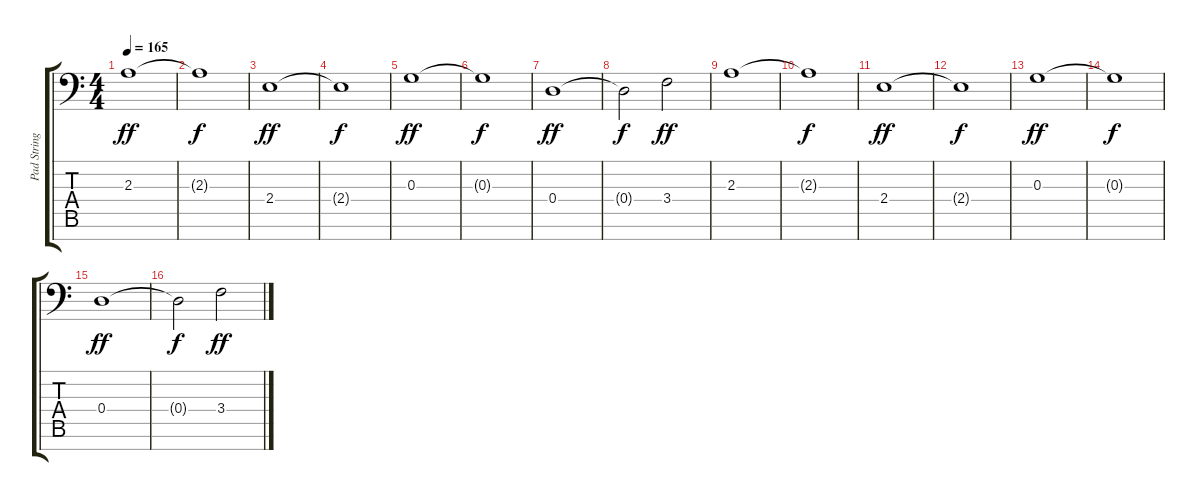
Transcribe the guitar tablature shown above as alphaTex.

\track ("Pad Strings" "Pad String") {instrument synthstrings2}
\staff {score tabs}
\tuning (C8 B3 G3 D3 A2 E2 C-1) {hide}
\ts (4 4)
\tempo 165
\clef f4
\ks c
2.3.1{dy ff} |
2.3{t}.1{dy f} |
2.4.1{dy ff} |
2.4{t}.1{dy f} |
0.3.1{dy ff} |
0.3{t}.1{dy f} |
0.4.1{dy ff} |
0.4{t}.2{dy f} 3.4.2{dy ff} |
2.3.1 |
2.3{t}.1{dy f} |
2.4.1{dy ff} |
2.4{t}.1{dy f} |
0.3.1{dy ff} |
0.3{t}.1{dy f} |
0.4.1{dy ff} |
0.4{t}.2{dy f} 3.4.2{dy ff}
